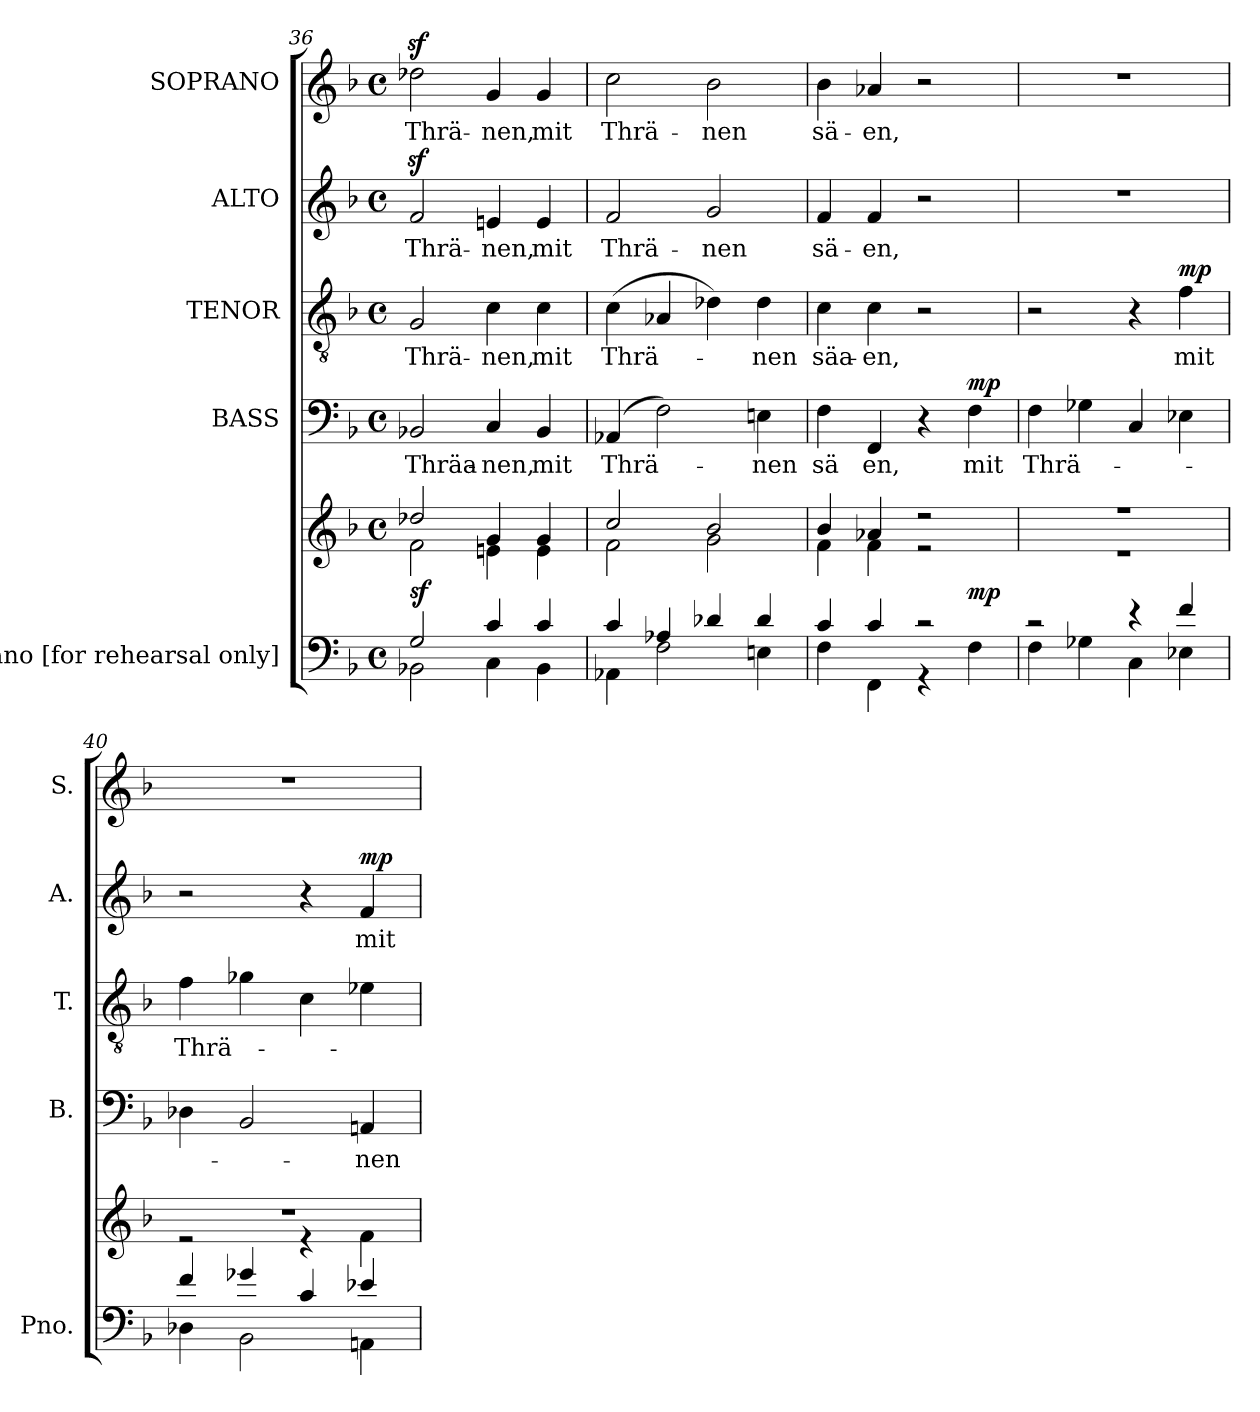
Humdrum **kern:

**kern	**kern	**dynam	**kern	**text	**dynam	**kern	**text	**dynam	**kern	**text	**dynam	**kern	**text
*part5	*part5	*part5	*part4	*part4	*part4	*part3	*part3	*part3	*part2	*part2	*part2	*part1	*part1
*staff6	*staff5	*staff5/6	*staff4	*staff4	*staff4	*staff3	*staff3	*staff3	*staff2	*staff2	*staff2	*staff1	*staff1
*I"Piano [for rehearsal only]	*	*	*I"BASS	*	*	*I"TENOR	*	*	*I"ALTO	*	*	*I"SOPRANO	*
*I'Pno.	*	*	*I'B.	*	*	*I'T.	*	*	*I'A.	*	*	*I'S.	*
*clefF4	*clefG2	*	*clefF4	*	*	*clefGv2	*	*	*clefG2	*	*	*clefG2	*
*	*	*	*	*	*	*ITrd7c12	*	*	*	*	*	*	*
*k[b-]	*k[b-]	*	*k[b-]	*	*	*k[b-]	*	*	*k[b-]	*	*	*k[b-]	*
*F:	*F:	*	*F:	*	*	*F:	*	*	*F:	*	*	*F:	*
*M4/4	*M4/4	*	*M4/4	*	*	*M4/4	*	*	*M4/4	*	*	*M4/4	*
*met(c)	*met(c)	*	*met(c)	*	*	*met(c)	*	*	*met(c)	*	*	*met(c)	*
=36	=36	=36	=36	=36	=36	=36	=36	=36	=36	=36	=36	=36	=36
*^	*^	*	*	*	*	*	*	*	*	*	*	*	*
!	!	!	!	!	!	!LO:LY:b:color=#000000	!	!	!	!	!	!	!	!	!
!	!	!	!	!	!	!	!	!	!LO:LY:b:color=#000000	!	!	!	!	!	!
!	!	!	!	!	!	!	!	!	!	!	!	!LO:LY:b:color=#000000	!	!	!
!	!	!	!	!	!	!	!	!	!	!	!	!	!	!	!LO:LY:b:color=#000000
2Gi/	2BB-Xi\	2dd-Xi/	2fi\	sf	2BB-Xi/	Thräa-	.	2GGi/	Thrä-	.	2fzi/	Thrä-	.	2dd-Xzi\	Thrä-
!	!	!	!	!	!	!LO:LY:b:color=#000000	!	!	!	!	!	!	!	!	!
!	!	!	!	!	!	!	!	!	!LO:LY:b:color=#000000	!	!	!	!	!	!
!	!	!	!	!	!	!	!	!	!	!	!	!LO:LY:b:color=#000000	!	!	!
!	!	!	!	!	!	!	!	!	!	!	!	!	!	!	!LO:LY:b:color=#000000
4ci/	4Ci\	4gi/	4eni\	.	4Ci/	-nen,	.	4Ci\	-nen,	.	4eni/	-nen,	.	4gi/	-nen,
!	!	!	!	!	!	!LO:LY:b:color=#000000	!	!	!	!	!	!	!	!	!
!	!	!	!	!	!	!	!	!	!LO:LY:b:color=#000000	!	!	!	!	!	!
!	!	!	!	!	!	!	!	!	!	!	!	!LO:LY:b:color=#000000	!	!	!
!	!	!	!	!	!	!	!	!	!	!	!	!	!	!	!LO:LY:b:color=#000000
4ci/	4BB-i\	4gi/	4ei\	.	4BB-i/	mit	.	4Ci\	mit	.	4ei/	mit	.	4gi/	mit
=37	=37	=37	=37	=37	=37	=37	=37	=37	=37	=37	=37	=37	=37	=37	=37
!	!	!	!	!	!	!LO:LY:b:color=#000000	!	!	!	!	!	!	!	!	!
!	!	!	!	!	!	!	!	!	!LO:LY:b:color=#000000	!	!	!	!	!	!
!	!	!	!	!	!	!	!	!	!	!	!	!LO:LY:b:color=#000000	!	!	!
!	!	!	!	!	!	!	!	!	!	!	!	!	!	!	!LO:LY:b:color=#000000
4ci/	4AA-Xi\	2cci/	2fi\	.	(4AA-Xi/	Thrä-	.	(4Ci\	Thrä-	.	2fi/	Thrä-	.	2cci\	Thrä-
4A-Xi/	2Fi\	.	.	.	2Fi\)	.	.	4AA-Xi/	.	.	.	.	.	.	.
!	!	!	!	!	!	!	!	!	!	!	!	!LO:LY:b:color=#000000	!	!	!
!	!	!	!	!	!	!	!	!	!	!	!	!	!	!	!LO:LY:b:color=#000000
4d-Xi/	.	2b-i/	2gi\	.	.	.	.	4D-Xi\)	.	.	2gi/	-nen	.	2b-i\	-nen
!	!	!	!	!	!	!LO:LY:b:color=#000000	!	!	!	!	!	!	!	!	!
!	!	!	!	!	!	!	!	!	!LO:LY:b:color=#000000	!	!	!	!	!	!
4d-i/	4Eni\	.	.	.	4Eni\	-nen	.	4D-i\	-nen	.	.	.	.	.	.
=38	=38	=38	=38	=38	=38	=38	=38	=38	=38	=38	=38	=38	=38	=38	=38
!	!	!	!	!	!	!LO:LY:b:color=#000000	!	!	!	!	!	!	!	!	!
!	!	!	!	!	!	!	!	!	!LO:LY:b:color=#000000	!	!	!	!	!	!
!	!	!	!	!	!	!	!	!	!	!	!	!LO:LY:b:color=#000000	!	!	!
!	!	!	!	!	!	!	!	!	!	!	!	!	!	!	!LO:LY:b:color=#000000
4ci/	4Fi\	4b-i/	4fi\	.	4Fi\	sä	.	4Ci\	säa-	.	4fi/	sä-	.	4b-i\	sä-
!	!	!	!	!	!	!LO:LY:b:color=#000000	!	!	!	!	!	!	!	!	!
!	!	!	!	!	!	!	!	!	!LO:LY:b:color=#000000	!	!	!	!	!	!
!	!	!	!	!	!	!	!	!	!	!	!	!LO:LY:b:color=#000000	!	!	!
!	!	!	!	!	!	!	!	!	!	!	!	!	!	!	!LO:LY:b:color=#000000
4ci/	4FFi\	4a-Xi/	4fi\	.	4FFi/	en,	.	4Ci\	-en,	.	4fi/	-en,	.	4a-Xi/	-en,
2r	4r	2r	2r	.	4r	.	.	2r	.	.	2r	.	.	2r	.
!	!	!	!	!	!	!LO:LY:b:color=#000000	!	!	!	!	!	!	!	!	!
.	4Fi\	.	.	mp	4Fi\	mit	mp	.	.	.	.	.	.	.	.
!!LO:PB:g=z
=39	=39	=39	=39	=39	=39	=39	=39	=39	=39	=39	=39	=39	=39	=39	=39
!	!	!	!	!	!	!LO:LY:b:color=#000000	!	!	!	!	!	!	!	!	!
2r	4Fi\	1r	1r	.	4Fi\	Thrä-	.	2r	.	.	1r	.	.	1r	.
.	4G-Xi\	.	.	.	4G-Xi\	.	.	.	.	.	.	.	.	.	.
4r	4Ci\	.	.	.	4Ci/	.	.	4r	.	.	.	.	.	.	.
!	!	!	!	!	!	!	!	!	!LO:LY:b:color=#000000	!	!	!	!	!	!
4fi/	4E-Xi\	.	.	.	4E-Xi\	.	.	4Fi\	mit	mp	.	.	.	.	.
=40	=40	=40	=40	=40	=40	=40	=40	=40	=40	=40	=40	=40	=40	=40	=40
!	!	!	!	!	!	!	!	!	!LO:LY:b:color=#000000	!	!	!	!	!	!
4fi/	4D-Xi\	1r	2r	.	4D-Xi\	.	.	4Fi\	Thrä-	.	2r	.	.	1r	.
4g-Xi/	2BB-i\	.	.	.	2BB-i/	.	.	4G-Xi\	.	.	.	.	.	.	.
4ci/	.	.	4r	.	.	.	.	4Ci\	.	.	4r	.	.	.	.
!	!	!	!	!	!	!LO:LY:b:color=#000000	!	!	!	!	!	!	!	!	!
!	!	!	!	!	!	!	!	!	!	!	!	!LO:LY:b:color=#000000	!	!	!
4e-Xi/	4AAni\	.	4fi\	.	4AAni/	-nen	.	4E-Xi\	.	.	4fi/	mit	mp	.	.
*v	*v	*	*	*	*	*	*	*	*	*	*	*	*	*	*
*	*v	*v	*	*	*	*	*	*	*	*	*	*	*	*
=	=	=	=	=	=	=	=	=	=	=	=	=	=
*-	*-	*-	*-	*-	*-	*-	*-	*-	*-	*-	*-	*-	*-
